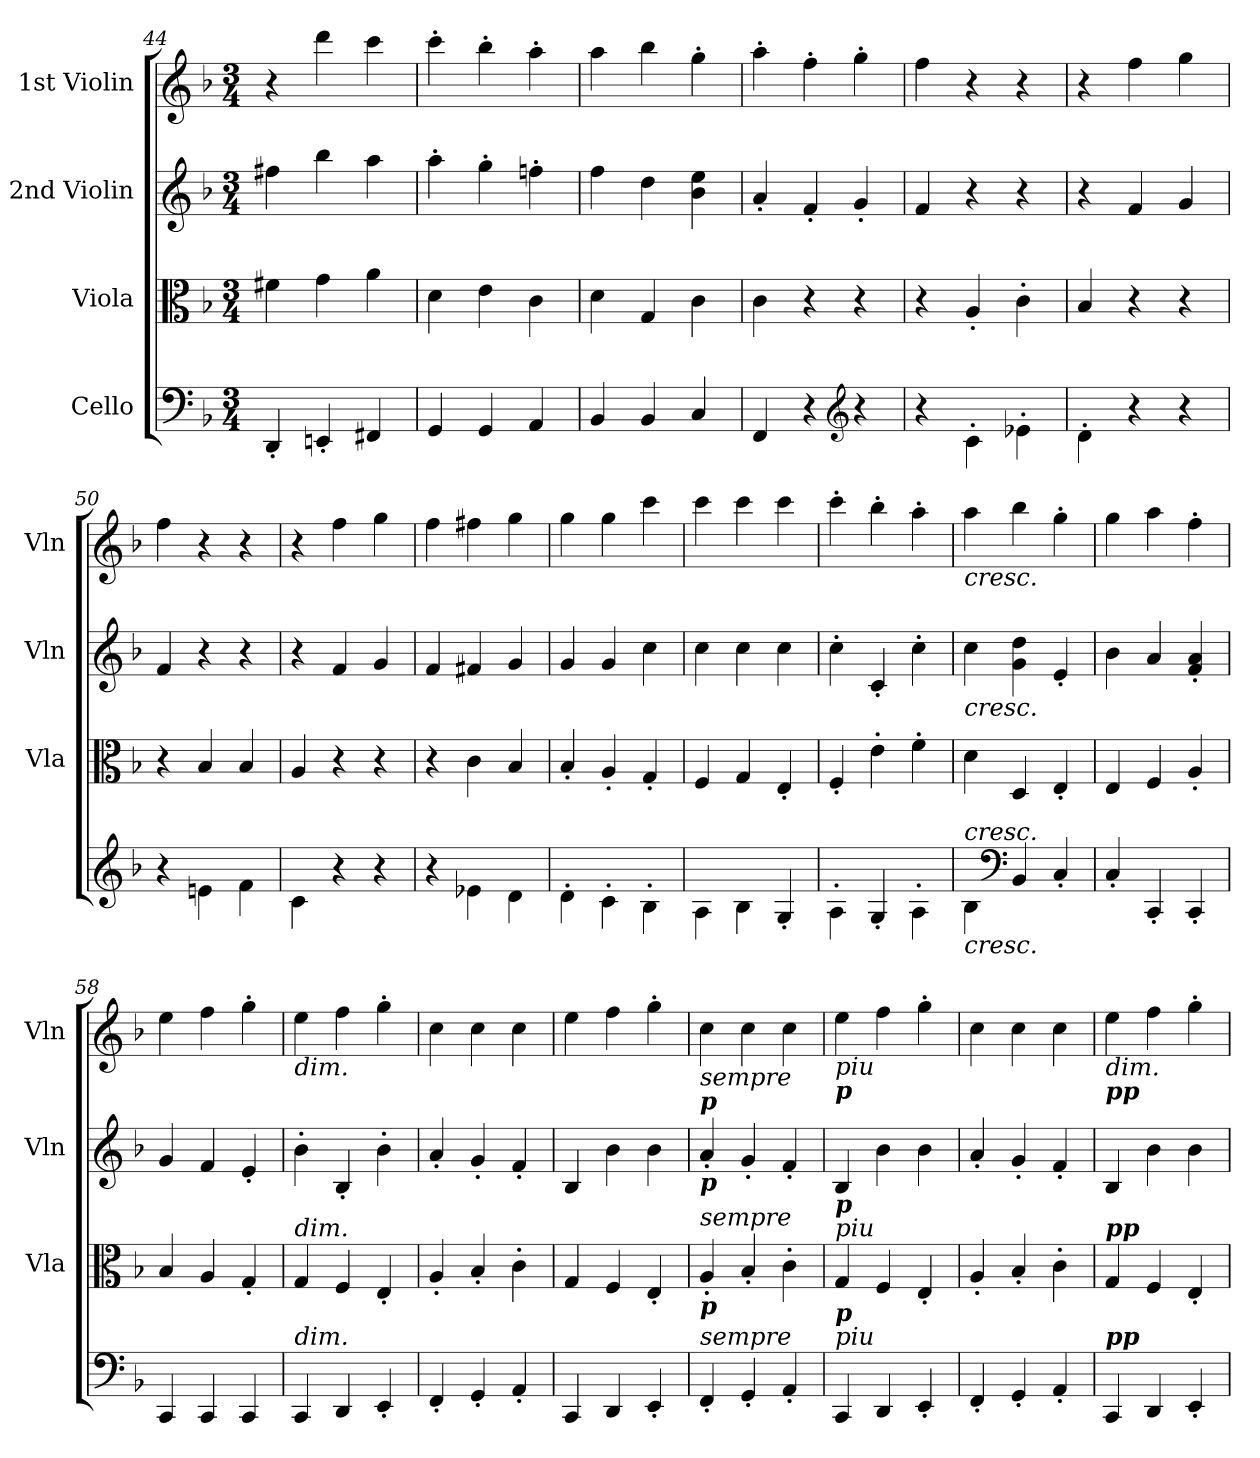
**kern	**kern	**kern	**kern
*part4	*part3	*part2	*part1
*staff4	*staff3	*staff2	*staff1
*I"Cello	*I"Viola	*I"2nd Violin	*I"1st Violin
*	*I'Vla	*I'Vln	*I'Vln
*clefF4	*clefC3	*clefG2	*clefG2
*k[b-]	*k[b-]	*k[b-]	*k[b-]
*F:	*F:	*F:	*F:
*M3/4	*M3/4	*M3/4	*M3/4
=44	=44	=44	=44
4DD'/	4f#X\	4ff#X\	4r
4EEn'/	4g\	4bb-\	4ddd\
4FF#X/	4a\	4aa\	4ccc\
=45	=45	=45	=45
4GG/	4d\	4aa'\	4ccc'\
4GG/	4e\	4gg'\	4bb-'\
4AA/	4c\	4ffn'\	4aa'\
=46	=46	=46	=46
4BB-/	4d\	4ff\	4aa\
4BB-/	4G/	4dd\	4bb-\
4C/	4c\	4b-\ 4ee\	4gg'\
=47	=47	=47	=47
4FF/	4c\	4a'/	4aa'\
4r	4r	4f'/	4ff'\
*clefG2	*	*	*
4r	4r	4g'/	4gg'\
!!LO:LB:g=z
=48	=48	=48	=48
4r	4r	4f/	4ff\
4c'\	4A'/	4r	4r
4e-X'\	4c'\	4r	4r
=49	=49	=49	=49
4d'\	4B-/	4r	4r
4r	4r	4f/	4ff\
4r	4r	4g/	4gg\
=50	=50	=50	=50
4r	4r	4f/	4ff\
4en\	4B-/	4r	4r
4f\	4B-/	4r	4r
=51	=51	=51	=51
4c\	4A/	4r	4r
4r	4r	4f/	4ff\
4r	4r	4g/	4gg\
=52	=52	=52	=52
4r	4r	4f/	4ff\
4e-X\	4c\	4f#X/	4ff#X\
4d\	4B-/	4g/	4gg\
=53	=53	=53	=53
4d'\	4B-'/	4g/	4gg\
4c'\	4A'/	4g/	4gg\
4B-'\	4G'/	4cc\	4ccc\
!!LO:LB:g=z
=54	=54	=54	=54
4A\	4F/	4cc\	4ccc\
4B-\	4G/	4cc\	4ccc\
4G'/	4E'/	4cc\	4ccc\
=55	=55	=55	=55
4A'\	4F'/	4cc'\	4ccc'\
4G'/	4e'\	4c'/	4bb-'\
4A'\	4f'\	4cc'\	4aa'\
=56	=56	=56	=56
!	!	!	!LO:TX:b:i:t=cresc.
!	!	!LO:TX:b:i:t=cresc.	!
!LO:TX:a:i:t=cresc.	!	!	!
!LO:TX:b:i:t=cresc.	!	!	!
4B-\	4d\	4cc\	4aa\
*clefF4	*	*	*
4BB-/	4D/	4g\ 4dd\	4bb-\
4C'/	4E'/	4e'/	4gg'\
=57	=57	=57	=57
4C'/	4E/	4b-\	4gg\
4CC'/	4F/	4a/	4aa\
4CC'/	4A'/	4f/' 4a/'	4ff'\
=58	=58	=58	=58
4CC/	4B-/	4g/	4ee\
4CC/	4A/	4f/	4ff\
4CC/	4G'/	4e'/	4gg'\
=59	=59	=59	=59
!	!	!	!LO:TX:b:i:t=dim.
!	!LO:TX:a:i:t=dim.	!	!
!LO:TX:a:i:t=dim.	!	!	!
4CC/	4G/	4b-'\	4ee\
4DD/	4F/	4B-'/	4ff\
4EE'/	4E'/	4b-'\	4gg'\
!!LO:PB:g=z
=60	=60	=60	=60
4FF'/	4A'/	4a'/	4cc\
4GG'/	4B-'/	4g'/	4cc\
4AA'/	4c'\	4f'/	4cc\
=61	=61	=61	=61
4CC/	4G/	4B-/	4ee\
4DD/	4F/	4b-\	4ff\
4EE'/	4E'/	4b-\	4gg'\
=62	=62	=62	=62
!	!	!	!LO:TX:b:i:t=sempre
!	!	!	!LO:TX:b:Bi:t=p
!	!	!LO:TX:b:Bi:t=p	!
!	!LO:TX:a:i:t=sempre	!	!
!	!LO:TX:b:Bi:t=p	!	!
!LO:TX:a:i:t=sempre	!	!	!
4FF'/	4A'/	4a'/	4cc\
4GG'/	4B-'/	4g'/	4cc\
4AA'/	4c'\	4f'/	4cc\
=63	=63	=63	=63
!	!	!	!LO:TX:b:i:t=piu
!	!	!	!LO:TX:b:Bi:t=p
!	!	!LO:TX:b:Bi:t=p	!
!	!LO:TX:a:i:t=piu	!	!
!LO:TX:a:i:t=piu	!	!	!
!LO:TX:a:Bi:t=p	!	!	!
4CC/	4G/	4B-/	4ee\
4DD/	4F/	4b-\	4ff\
4EE'/	4E'/	4b-\	4gg'\
=64	=64	=64	=64
4FF'/	4A'/	4a'/	4cc\
4GG'/	4B-'/	4g'/	4cc\
4AA'/	4c'\	4f'/	4cc\
=65	=65	=65	=65
!	!	!	!LO:TX:b:i:t=dim.
!	!	!	!LO:TX:b:Bi:t=pp
!	!LO:TX:a:Bi:t=pp	!	!
!LO:TX:a:Bi:t=pp	!	!	!
4CC/	4G/	4B-/	4ee\
4DD/	4F/	4b-\	4ff\
4EE'/	4E'/	4b-\	4gg'\
=	=	=	=
*-	*-	*-	*-
